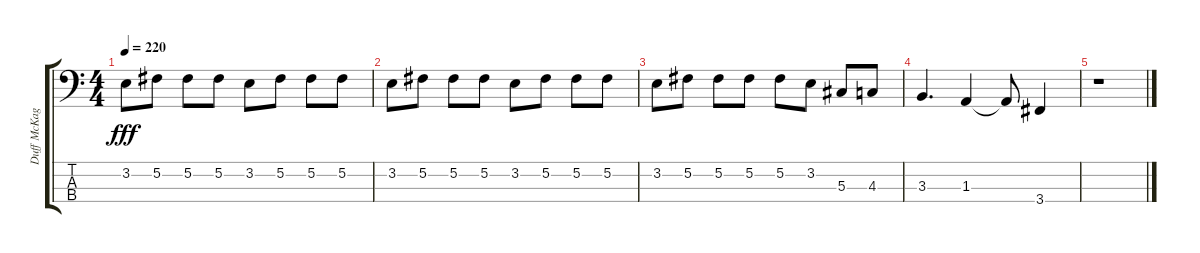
\track ("Duff McKagan - Bass" "Duff McKag") {instrument electricbasspick}
\staff {score tabs}
\tuning (Gb2 Db2 Ab1 Eb1) {hide}
\ts (4 4)
\tempo 220
\clef f4
\ks c
3.2.8{dy fff} 5.2.8 5.2.8 5.2.8 3.2.8 5.2.8 5.2.8 5.2.8 |
3.2.8 5.2.8 5.2.8 5.2.8 3.2.8 5.2.8 5.2.8 5.2.8 |
3.2.8 5.2.8 5.2.8 5.2.8 5.2.8 3.2.8 5.3.8 4.3.8 |
3.3.4{d} 1.3.4 1.3{t}.8 3.4.4 |
r.1
